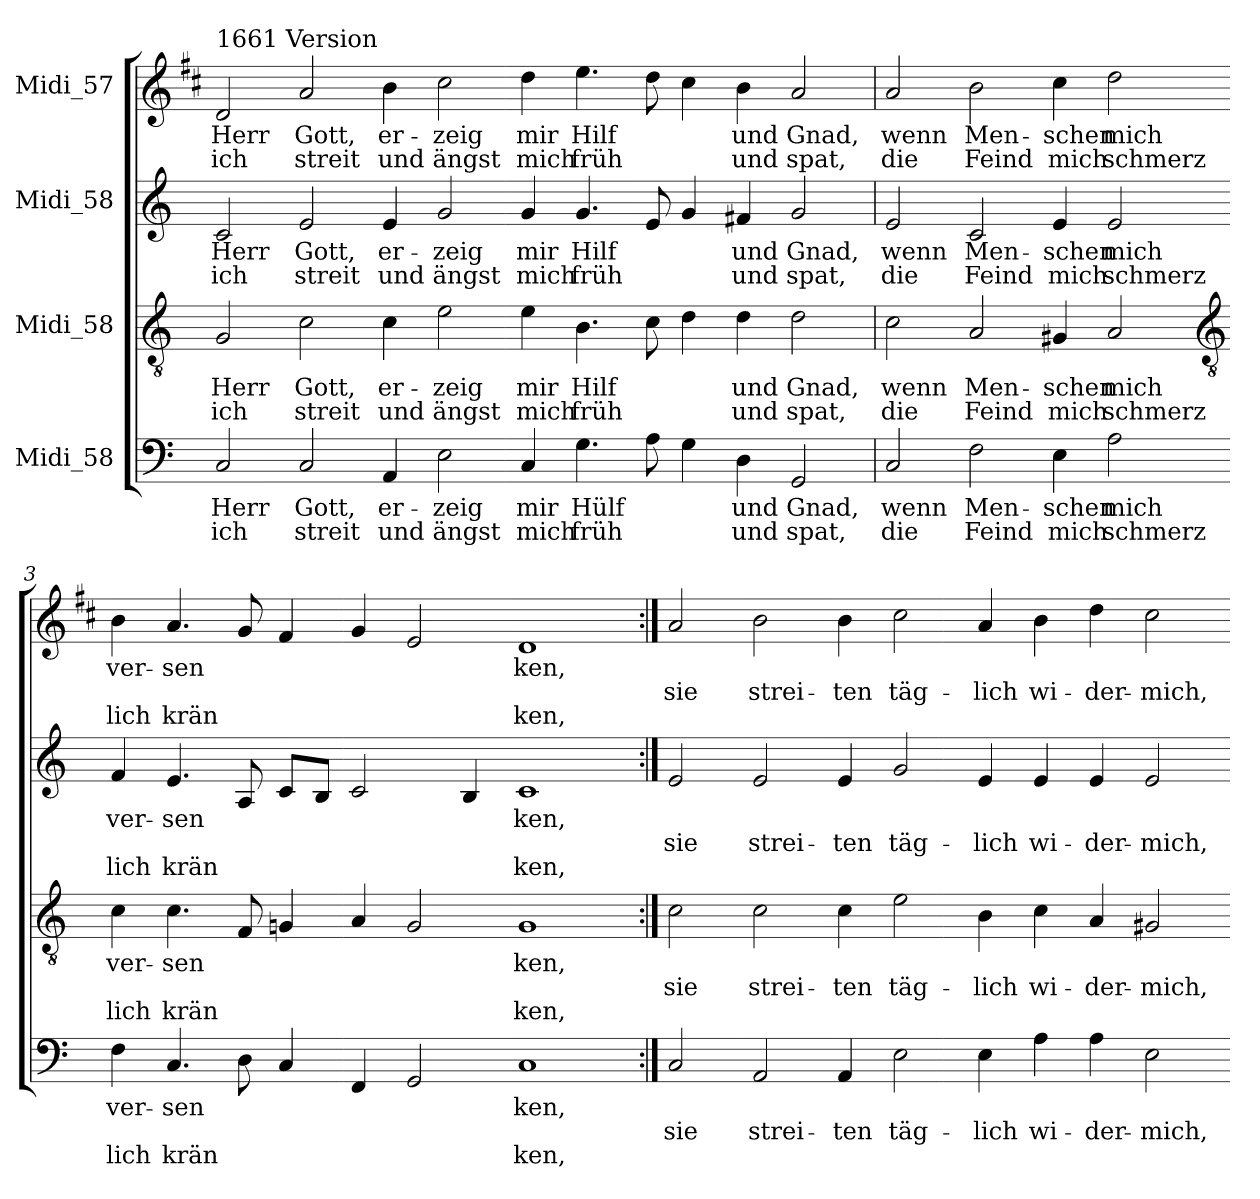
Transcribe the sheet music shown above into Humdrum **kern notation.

**kern	**text	**text	**text	**kern	**text	**text	**text	**kern	**text	**text	**text	**kern	**text	**text	**text
*part4	*part4	*part4	*part4	*part3	*part3	*part3	*part3	*part2	*part2	*part2	*part2	*part1	*part1	*part1	*part1
*staff4	*staff4	*staff4	*staff4	*staff3	*staff3	*staff3	*staff3	*staff2	*staff2	*staff2	*staff2	*staff1	*staff1	*staff1	*staff1
*I"Midi_58	*	*	*	*I"Midi_58	*	*	*	*I"Midi_58	*	*	*	*I"Midi_57	*	*	*
*clefF4	*	*	*	*clefGv2	*	*	*	*clefG2	*	*	*	*clefG2	*	*	*
*	*	*	*	*	*	*	*	*	*	*	*	*ITrd1c2	*	*	*
*k[]	*	*	*	*k[]	*	*	*	*k[]	*	*	*	*k[]	*	*	*
*C:	*	*	*	*C:	*	*	*	*C:	*	*	*	*C:	*	*	*
=1	=1	=1	=1	=1	=1	=1	=1	=1	=1	=1	=1	=1	=1	=1	=1
!	!	!	!	!	!	!	!	!	!	!	!	!LO:TX:a:t=1661 Version	!	!	!
!	!LO:LY:b	!LO:LY:b	!	!	!LO:LY:b	!LO:LY:b	!	!	!LO:LY:b	!LO:LY:b	!	!	!LO:LY:b	!LO:LY:b	!
2C	Herr	ich	.	2G	Herr	ich	.	2c	Herr	ich	.	2c	Herr	ich	.
!	!LO:LY:b	!LO:LY:b	!	!	!LO:LY:b	!LO:LY:b	!	!	!LO:LY:b	!LO:LY:b	!	!	!LO:LY:b	!LO:LY:b	!
2C	Gott,	streit	.	2c	Gott,	streit	.	2e	Gott,	streit	.	2g	Gott,	streit	.
!	!LO:LY:b	!LO:LY:b	!	!	!LO:LY:b	!LO:LY:b	!	!	!LO:LY:b	!LO:LY:b	!	!	!LO:LY:b	!LO:LY:b	!
4AA	er-	-und	.	4c	er-	-und	.	4e	er-	-und	.	4a	er-	-und	.
!	!LO:LY:b	!LO:LY:b	!	!	!LO:LY:b	!LO:LY:b	!	!	!LO:LY:b	!LO:LY:b	!	!	!LO:LY:b	!LO:LY:b	!
2E	zeig	ängst	.	2e	zeig	ängst	.	2g	zeig	ängst	.	2b	zeig	ängst	.
!	!LO:LY:b	!LO:LY:b	!	!	!LO:LY:b	!LO:LY:b	!	!	!LO:LY:b	!LO:LY:b	!	!	!LO:LY:b	!LO:LY:b	!
4C	mir	mich	.	4e	mir	mich	.	4g	mir	mich	.	4cc	mir	mich	.
!	!LO:LY:b	!LO:LY:b	!	!	!LO:LY:b	!LO:LY:b	!	!	!LO:LY:b	!LO:LY:b	!	!	!LO:LY:b	!LO:LY:b	!
4.G	Hülf	früh	.	4.B	Hilf	früh	.	4.g	Hilf	früh	.	4.dd	Hilf	früh	.
8A	.	.	.	8c	.	.	.	8e	.	.	.	8cc	.	.	.
4G	.	.	.	4d	.	.	.	4g	.	.	.	4b	.	.	.
!	!LO:LY:b	!LO:LY:b	!	!	!LO:LY:b	!LO:LY:b	!	!	!LO:LY:b	!LO:LY:b	!	!	!LO:LY:b	!LO:LY:b	!
4D	und	und	.	4d	und	und	.	4f#X	und	und	.	4a	und	und	.
!	!LO:LY:b	!LO:LY:b	!	!	!LO:LY:b	!LO:LY:b	!	!	!LO:LY:b	!LO:LY:b	!	!	!LO:LY:b	!LO:LY:b	!
2GG	Gnad,	spat,	.	2d	Gnad,	spat,	.	2g	Gnad,	spat,	.	2g	Gnad,	spat,	.
=2	=2	=2	=2	=2	=2	=2	=2	=2	=2	=2	=2	=2	=2	=2	=2
!	!LO:LY:b	!LO:LY:b	!	!	!LO:LY:b	!LO:LY:b	!	!	!LO:LY:b	!LO:LY:b	!	!	!LO:LY:b	!LO:LY:b	!
2C	wenn	die	.	2c	wenn	die	.	2e	wenn	die	.	2g	wenn	die	.
!	!LO:LY:b	!LO:LY:b	!	!	!LO:LY:b	!LO:LY:b	!	!	!LO:LY:b	!LO:LY:b	!	!	!LO:LY:b	!LO:LY:b	!
2F	Men-	-Feind	.	2A	Men-	-Feind	.	2c	Men-	-Feind	.	2a	Men-	-Feind	.
!	!LO:LY:b	!LO:LY:b	!	!	!LO:LY:b	!LO:LY:b	!	!	!LO:LY:b	!LO:LY:b	!	!	!LO:LY:b	!LO:LY:b	!
4E	schen	mich	.	4G#X	schen	mich	.	4e	schen	mich	.	4b	schen	mich	.
!	!LO:LY:b	!LO:LY:b	!	!	!LO:LY:b	!LO:LY:b	!	!	!LO:LY:b	!LO:LY:b	!	!	!LO:LY:b	!LO:LY:b	!
2A	mich	schmerz	.	2A	mich	schmerz	.	2e	mich	schmerz	.	2cc	mich	schmerz	.
!!LO:LB:g=z
=3-	=3-	=3-	=3-	=3-	=3-	=3-	=3-	=3-	=3-	=3-	=3-	=3-	=3-	=3-	=3-
*	*	*	*	*clefGv2	*	*	*	*	*	*	*	*	*	*	*
!	!LO:LY:b	!	!LO:LY:b	!	!LO:LY:b	!	!LO:LY:b	!	!LO:LY:b	!	!LO:LY:b	!	!LO:LY:b	!	!LO:LY:b
4F	ver-	.	-lich	4c	ver-	.	-lich	4f	ver-	.	-lich	4a	ver-	.	-lich
!	!LO:LY:b	!	!LO:LY:b	!	!LO:LY:b	!	!LO:LY:b	!	!LO:LY:b	!	!LO:LY:b	!	!LO:LY:b	!	!LO:LY:b
4.C	sen	.	krän	4.c	sen	.	krän	4.e	sen	.	krän	4.g	sen	.	krän
8D	.	.	.	8F	.	.	.	8A	.	.	.	8f	.	.	.
4C	.	.	.	4G	.	.	.	8cL	.	.	.	4e	.	.	.
.	.	.	.	.	.	.	.	8BJ	.	.	.	.	.	.	.
4FF	.	.	.	4A	.	.	.	2c	.	.	.	4f	.	.	.
2GG	.	.	.	2G	.	.	.	.	.	.	.	2d	.	.	.
.	.	.	.	.	.	.	.	4B	.	.	.	.	.	.	.
!	!LO:LY:b	!	!LO:LY:b	!	!LO:LY:b	!	!LO:LY:b	!	!LO:LY:b	!	!LO:LY:b	!	!LO:LY:b	!	!LO:LY:b
1C	ken,	.	ken,	1G	ken,	.	ken,	1c	ken,	.	ken,	1c	ken,	.	ken,
=4:|!	=4:|!	=4:|!	=4:|!	=4:|!	=4:|!	=4:|!	=4:|!	=4:|!	=4:|!	=4:|!	=4:|!	=4:|!	=4:|!	=4:|!	=4:|!
!	!	!LO:LY:b	!	!	!	!LO:LY:b	!	!	!	!LO:LY:b	!	!	!	!LO:LY:b	!
2C	.	sie	.	2c	.	sie	.	2e	.	sie	.	2g	.	sie	.
!	!	!LO:LY:b	!	!	!	!LO:LY:b	!	!	!	!LO:LY:b	!	!	!	!LO:LY:b	!
2AA	.	strei-	.	2c	.	strei-	.	2e	.	strei-	.	2a	.	strei-	.
!	!	!LO:LY:b	!	!	!	!LO:LY:b	!	!	!	!LO:LY:b	!	!	!	!LO:LY:b	!
4AA	.	-ten	.	4c	.	-ten	.	4e	.	-ten	.	4a	.	-ten	.
!	!	!LO:LY:b	!	!	!	!LO:LY:b	!	!	!	!LO:LY:b	!	!	!	!LO:LY:b	!
2E	.	täg-	.	2e	.	täg-	.	2g	.	täg-	.	2b	.	täg-	.
!	!	!LO:LY:b	!	!	!	!LO:LY:b	!	!	!	!LO:LY:b	!	!	!	!LO:LY:b	!
4E	.	-lich	.	4B	.	-lich	.	4e	.	-lich	.	4g	.	-lich	.
!	!	!LO:LY:b	!	!	!	!LO:LY:b	!	!	!	!LO:LY:b	!	!	!	!LO:LY:b	!
4A	.	wi-	.	4c	.	wi-	.	4e	.	wi-	.	4a	.	wi-	.
!	!	!LO:LY:b	!	!	!	!LO:LY:b	!	!	!	!LO:LY:b	!	!	!	!LO:LY:b	!
4A	.	-der-	.	4A	.	-der-	.	4e	.	-der-	.	4cc	.	-der-	.
!	!	!LO:LY:b	!	!	!	!LO:LY:b	!	!	!	!LO:LY:b	!	!	!	!LO:LY:b	!
2E	.	-mich,	.	2G#X	.	-mich,	.	2e	.	-mich,	.	2b	.	-mich,	.
=-	=-	=-	=-	=-	=-	=-	=-	=-	=-	=-	=-	=-	=-	=-	=-
*-	*-	*-	*-	*-	*-	*-	*-	*-	*-	*-	*-	*-	*-	*-	*-
